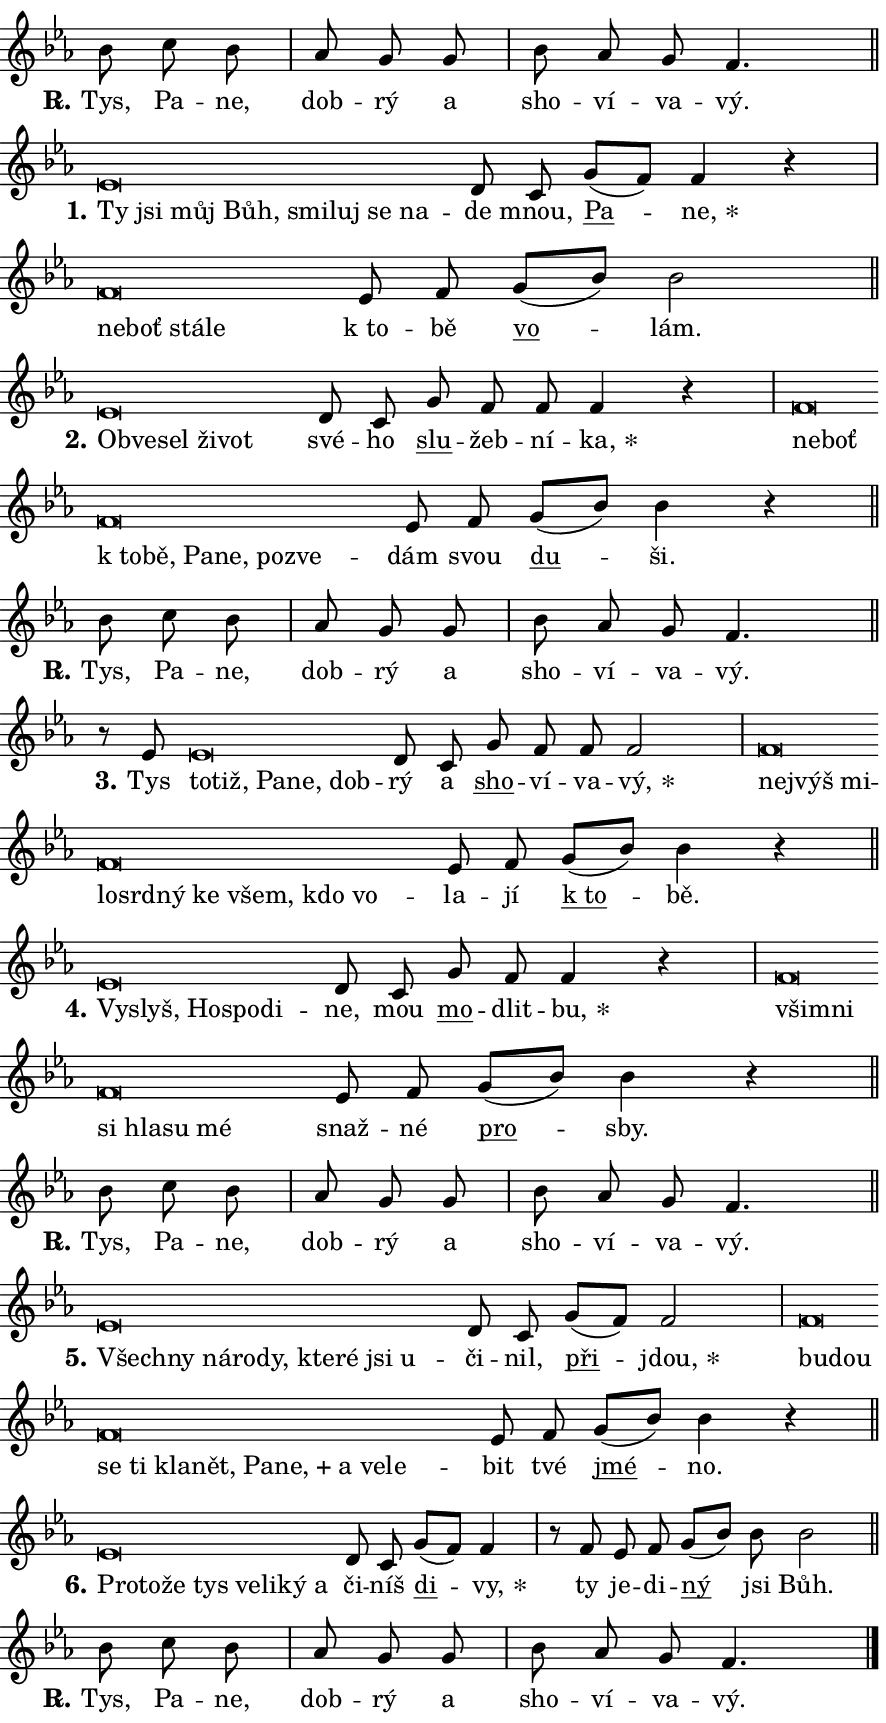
\version "2.24.0"
\header { tagline = "" }
\paper {
  indent = 0\cm
  top-margin = 0\cm
  right-margin = 0.13\cm % to fit lyric hyphens
  bottom-margin = 0\cm
  left-margin = 0\cm
  paper-width = 15\cm
  page-breaking = #ly:one-page-breaking
  system-system-spacing.basic-distance = #11
  score-system-spacing.basic-distance = #11
  ragged-last = ##f
}


%% Author: Thomas Morley
%% https://lists.gnu.org/archive/html/lilypond-user/2020-05/msg00002.html
#(define (line-position grob)
"Returns position of @var[grob} in current system:
   @code{'start}, if at first time-step
   @code{'end}, if at last time-step
   @code{'middle} otherwise
"
  (let* ((col (ly:item-get-column grob))
         (ln (ly:grob-object col 'left-neighbor))
         (rn (ly:grob-object col 'right-neighbor))
         (col-to-check-left (if (ly:grob? ln) ln col))
         (col-to-check-right (if (ly:grob? rn) rn col))
         (break-dir-left
           (and
             (ly:grob-property col-to-check-left 'non-musical #f)
             (ly:item-break-dir col-to-check-left)))
         (break-dir-right
           (and
             (ly:grob-property col-to-check-right 'non-musical #f)
             (ly:item-break-dir col-to-check-right))))
        (cond ((eqv? 1 break-dir-left) 'start)
              ((eqv? -1 break-dir-right) 'end)
              (else 'middle))))

#(define (tranparent-at-line-position vctor)
  (lambda (grob)
  "Relying on @code{line-position} select the relevant enry from @var{vctor}.
Used to determine transparency,"
    (case (line-position grob)
      ((end) (not (vector-ref vctor 0)))
      ((middle) (not (vector-ref vctor 1)))
      ((start) (not (vector-ref vctor 2))))))

noteHeadBreakVisibility =
#(define-music-function (break-visibility)(vector?)
"Makes @code{NoteHead}s transparent relying on @var{break-visibility}"
#{
  \override NoteHead.transparent =
    #(tranparent-at-line-position break-visibility)
#})

#(define delete-ledgers-for-transparent-note-heads
  (lambda (grob)
    "Reads whether a @code{NoteHead} is transparent.
If so this @code{NoteHead} is removed from @code{'note-heads} from
@var{grob}, which is supposed to be @code{LedgerLineSpanner}.
As a result ledgers are not printed for this @code{NoteHead}"
    (let* ((nhds-array (ly:grob-object grob 'note-heads))
           (nhds-list
             (if (ly:grob-array? nhds-array)
                 (ly:grob-array->list nhds-array)
                 '()))
           ;; Relies on the transparent-property being done before
           ;; Staff.LedgerLineSpanner.after-line-breaking is executed.
           ;; This is fragile ...
           (to-keep
             (remove
               (lambda (nhd)
                 (ly:grob-property nhd 'transparent #f))
               nhds-list)))
      ;; TODO find a better method to iterate over grob-arrays, similiar
      ;; to filter/remove etc for lists
      ;; For now rebuilt from scratch
      (set! (ly:grob-object grob 'note-heads)  '())
      (for-each
        (lambda (nhd)
          (ly:pointer-group-interface::add-grob grob 'note-heads nhd))
        to-keep))))

squashNotes = {
  \override NoteHead.X-extent = #'(-0.2 . 0.2)
  \override NoteHead.Y-extent = #'(-0.75 . 0)
  \override NoteHead.stencil =
    #(lambda (grob)
       (let ((pos (ly:grob-property grob 'staff-position)))
         (begin
           (if (< pos -7) (display "ERROR: Lower brevis then expected\n") (display ""))
           (if (<= pos -6) ly:text-interface::print ly:note-head::print))))
}
unSquashNotes = {
  \revert NoteHead.X-extent
  \revert NoteHead.Y-extent
  \revert NoteHead.stencil
}

hideNotes = \noteHeadBreakVisibility #begin-of-line-visible
unHideNotes = \noteHeadBreakVisibility #all-visible

% work-around for resetting accidentals
% https://lilypond.org/doc/v2.23/Documentation/notation/displaying-rhythms#unmetered-music
cadenzaMeasure = {
  \cadenzaOff
  \partial 1024 s1024
  \cadenzaOn
}

#(define-markup-command (accent layout props text) (markup?)
  "Underline accented syllable"
  (interpret-markup layout props
    #{\markup \override #'(offset . 4.3) \underline { #text }#}))

responsum = \markup \concat {
  "R" \hspace #-1.05 \path #0.1 #'((moveto 0 0.07) (lineto 0.9 0.8)) \hspace #0.05 "."
}

spaceSize = #0.6828661417322834 % exact space size for TeX Gyre Schola

\layout {
  \context {
    \Staff
    \remove "Time_signature_engraver"
    \override LedgerLineSpanner.after-line-breaking = #delete-ledgers-for-transparent-note-heads
  }
  \context {
    \Lyrics {
      \override LyricSpace.minimum-distance = \spaceSize
      \override LyricText.font-name = #"TeX Gyre Schola"
      \override LyricText.font-size = 1
      \override StanzaNumber.font-name = #"TeX Gyre Schola Bold"
      \override StanzaNumber.font-size = 1
    }
  }
  \context {
    \Score 
    \override NoteHead.text =
      #(lambda (grob) 
        (let ((pos (ly:grob-property grob 'staff-position)))
          #{\markup {
            \combine
              \halign #-0.55 \raise #(if (= pos -6) 0 0.5) \override #'(thickness . 2) \draw-line #'(3.2 . 0)
              \musicglyph "noteheads.sM1"
          }#}))
  }
}

% magnetic-lyrics.ily
%
%   written by
%     Jean Abou Samra <jean@abou-samra.fr>
%     Werner Lemberg <wl@gnu.org>
%
%   adapted by
%     Jiri Hon <jiri.hon@gmail.com>
%
% Version 2022-Apr-15

% https://www.mail-archive.com/lilypond-user@gnu.org/msg149350.html

#(define (Left_hyphen_pointer_engraver context)
   "Collect syllable-hyphen-syllable occurrences in lyrics and store
them in properties.  This engraver only looks to the left.  For
example, if the lyrics input is @code{foo -- bar}, it does the
following.

@itemize @bullet
@item
Set the @code{text} property of the @code{LyricHyphen} grob between
@q{foo} and @q{bar} to @code{foo}.

@item
Set the @code{left-hyphen} property of the @code{LyricText} grob with
text @q{foo} to the @code{LyricHyphen} grob between @q{foo} and
@q{bar}.
@end itemize

Use this auxiliary engraver in combination with the
@code{lyric-@/text::@/apply-@/magnetic-@/offset!} hook."
   (let ((hyphen #f)
         (text #f))
     (make-engraver
      (acknowledgers
       ((lyric-syllable-interface engraver grob source-engraver)
        (set! text grob)))
      (end-acknowledgers
       ((lyric-hyphen-interface engraver grob source-engraver)
        ;(when (not (grob::has-interface grob 'lyric-space-interface))
          (set! hyphen grob)));)
      ((stop-translation-timestep engraver)
       (when (and text hyphen)
         (ly:grob-set-object! text 'left-hyphen hyphen))
       (set! text #f)
       (set! hyphen #f)))))

#(define (lyric-text::apply-magnetic-offset! grob)
   "If the space between two syllables is less than the value in
property @code{LyricText@/.details@/.squash-threshold}, move the right
syllable to the left so that it gets concatenated with the left
syllable.

Use this function as a hook for
@code{LyricText@/.after-@/line-@/breaking} if the
@code{Left_@/hyphen_@/pointer_@/engraver} is active."
   (let ((hyphen (ly:grob-object grob 'left-hyphen #f)))
     (when hyphen
       (let ((left-text (ly:spanner-bound hyphen LEFT)))
         (when (grob::has-interface left-text 'lyric-syllable-interface)
           (let* ((common (ly:grob-common-refpoint grob left-text X))
                  (this-x-ext (ly:grob-extent grob common X))
                  (left-x-ext
                   (begin
                     ;; Trigger magnetism for left-text.
                     (ly:grob-property left-text 'after-line-breaking)
                     (ly:grob-extent left-text common X)))
                  ;; `delta` is the gap width between two syllables.
                  (delta (- (interval-start this-x-ext)
                            (interval-end left-x-ext)))
                  (details (ly:grob-property grob 'details))
                  (threshold (assoc-get 'squash-threshold details 0.2)))
             (when (< delta threshold)
               (let* (;; We have to manipulate the input text so that
                      ;; ligatures crossing syllable boundaries are not
                      ;; disabled.  For languages based on the Latin
                      ;; script this is essentially a beautification.
                      ;; However, for non-Western scripts it can be a
                      ;; necessity.
                      (lt (ly:grob-property left-text 'text))
                      (rt (ly:grob-property grob 'text))
                      (is-space (grob::has-interface hyphen 'lyric-space-interface))
                      (space (if is-space " " ""))
                      (extra-delta (if is-space spaceSize 0))
                      ;; Append new syllable.
                      (ltrt-space (if (and (string? lt) (string? rt))
                                (string-append lt space rt)
                                (make-concat-markup (list lt space rt))))
                      ;; Right-align `ltrt` to the right side.
                      (ltrt-space-markup (grob-interpret-markup
                               grob
                               (make-translate-markup
                                (cons (interval-length this-x-ext) 0)
                                (make-right-align-markup ltrt-space)))))
                 (begin
                   ;; Don't print `left-text`.
                   (ly:grob-set-property! left-text 'stencil #f)
                   ;; Set text and stencil (which holds all collected
                   ;; syllables so far) and shift it to the left.
                   (ly:grob-set-property! grob 'text ltrt-space)
                   (ly:grob-set-property! grob 'stencil ltrt-space-markup)
                   (ly:grob-translate-axis! grob (- (- delta extra-delta)) X))))))))))


#(define (lyric-hyphen::displace-bounds-first grob)
   ;; Make very sure this callback isn't triggered too early.
   (let ((left (ly:spanner-bound grob LEFT))
         (right (ly:spanner-bound grob RIGHT)))
     (ly:grob-property left 'after-line-breaking)
     (ly:grob-property right 'after-line-breaking)
     (ly:lyric-hyphen::print grob)))

squashThreshold = #0.4

\layout {
  \context {
    \Lyrics
    \consists #Left_hyphen_pointer_engraver
    \override LyricText.after-line-breaking =
      #lyric-text::apply-magnetic-offset!
    \override LyricHyphen.stencil = #lyric-hyphen::displace-bounds-first
    \override LyricText.details.squash-threshold = \squashThreshold
    \override LyricHyphen.minimum-distance = 0
    \override LyricHyphen.minimum-length = \squashThreshold
  }
}

squashText = \override LyricText.details.squash-threshold = 9999
unSquashText = \override LyricText.details.squash-threshold = \squashThreshold

leftText = \override LyricText.self-alignment-X = #LEFT
unLeftText = \revert LyricText.self-alignment-X

starOffset = #(lambda (grob) 
                (let ((x_offset (ly:self-alignment-interface::aligned-on-x-parent grob)))
                  (if (= x_offset 0) 0 (+ x_offset 1.2))))

star = #(define-music-function (syllable)(string?)
"Append star separator at the end of a syllable"
#{
  \once \override LyricText.X-offset = #starOffset
  \lyricmode { \markup {
    #syllable
    \override #'((font-name . "TeX Gyre Schola Bold")) \hspace #0.2 \lower #0.65 \larger "*"
  } }
#})

starAccent = #(define-music-function (syllable)(string?)
"Append star separator at the end of a syllable and make accent"
#{
  \once \override LyricText.X-offset = #starOffset
  \lyricmode { \markup {
    \accent #syllable
    \override #'((font-name . "TeX Gyre Schola Bold")) \hspace #0.2 \lower #0.65 \larger "*"
  } }
#})

breath = #(define-music-function (syllable)(string?)
"Append breathing indicator at the end of a syllable"
#{
  \lyricmode { \markup { #syllable "+" } }
#})

optionalBreath = #(define-music-function (syllable)(string?)
"Append optional breathing indicator at the end of a syllable"
#{
  \lyricmode { \markup { #syllable "(+)" } }
#})


\score {
    <<
        \new Voice = "melody" { \cadenzaOn \key es \major \relative { bes'8 c bes \cadenzaMeasure \bar "|" as g g \cadenzaMeasure \bar "|" bes as g f4. \cadenzaMeasure \bar "||" \break } }
        \new Lyrics \lyricsto "melody" { \lyricmode { \set stanza = \responsum
Tys, Pa -- ne, dob -- rý a sho -- ví -- va -- vý. } }
    >>
    \layout {}
}

\score {
    <<
        \new Voice = "melody" { \cadenzaOn \key es \major \relative { \squashNotes es'\breve*1/16 \hideNotes \breve*1/16 \bar "" \breve*1/16 \bar "" \breve*1/16 \bar "" \breve*1/16 \bar "" \breve*1/16 \bar "" \breve*1/16 \breve*1/16 \bar "" \unHideNotes \unSquashNotes d8 c \bar "" g'[( f)] f4 r \cadenzaMeasure \bar "|" \squashNotes f\breve*1/16 \hideNotes \breve*1/16 \bar "" \breve*1/16 \breve*1/16 \bar "" \unHideNotes \unSquashNotes es8 f \bar "" g[( bes)] bes2 \cadenzaMeasure \bar "||" \break } }
        \new Lyrics \lyricsto "melody" { \lyricmode { \set stanza = "1."
\leftText Ty \squashText jsi můj Bůh, smi -- luj se na -- \unLeftText \unSquashText de mnou, \markup \accent Pa -- \star ne, \leftText ne -- \squashText boť stá -- le \unLeftText \unSquashText "k to" -- bě \markup \accent vo -- lám. } }
    >>
    \layout {}
}

\score {
    <<
        \new Voice = "melody" { \cadenzaOn \key es \major \relative { \squashNotes es'\breve*1/16 \hideNotes \breve*1/16 \bar "" \breve*1/16 \bar "" \breve*1/16 \breve*1/16 \bar "" \unHideNotes \unSquashNotes d8 c \bar "" g' f f f4 r \cadenzaMeasure \bar "|" \squashNotes f\breve*1/16 \hideNotes \breve*1/16 \bar "" \breve*1/16 \bar "" \breve*1/16 \bar "" \breve*1/16 \bar "" \breve*1/16 \bar "" \breve*1/16 \breve*1/16 \bar "" \unHideNotes \unSquashNotes es8 f \bar "" g[( bes)] bes4 r \cadenzaMeasure \bar "||" \break } }
        \new Lyrics \lyricsto "melody" { \lyricmode { \set stanza = "2."
\leftText Ob -- \squashText ve -- sel ži -- vot \unLeftText \unSquashText své -- ho \markup \accent slu -- žeb -- ní -- \star ka, \leftText ne -- \squashText boť "k to" -- bě, Pa -- ne, po -- zve -- \unLeftText \unSquashText dám svou \markup \accent du -- ši. } }
    >>
    \layout {}
}

\score {
    <<
        \new Voice = "melody" { \cadenzaOn \key es \major \relative { bes'8 c bes \cadenzaMeasure \bar "|" as g g \cadenzaMeasure \bar "|" bes as g f4. \cadenzaMeasure \bar "||" \break } }
        \new Lyrics \lyricsto "melody" { \lyricmode { \set stanza = \responsum
Tys, Pa -- ne, dob -- rý a sho -- ví -- va -- vý. } }
    >>
    \layout {}
}

\score {
    <<
        \new Voice = "melody" { \cadenzaOn \key es \major \relative { r8 es'8 \squashNotes es\breve*1/16 \hideNotes \breve*1/16 \bar "" \breve*1/16 \bar "" \breve*1/16 \breve*1/16 \bar "" \unHideNotes \unSquashNotes d8 c \bar "" g' f f f2 \cadenzaMeasure \bar "|" \squashNotes f\breve*1/16 \hideNotes \breve*1/16 \bar "" \breve*1/16 \bar "" \breve*1/16 \bar "" \breve*1/16 \bar "" \breve*1/16 \bar "" \breve*1/16 \bar "" \breve*1/16 \bar "" \breve*1/16 \breve*1/16 \bar "" \unHideNotes \unSquashNotes es8 f \bar "" g[( bes)] bes4 r \cadenzaMeasure \bar "||" \break } }
        \new Lyrics \lyricsto "melody" { \lyricmode { \set stanza = "3."
Tys \leftText to -- \squashText tiž, Pa -- ne, dob -- \unLeftText \unSquashText rý a \markup \accent sho -- ví -- va -- \star vý, \leftText nej -- \squashText výš mi -- lo -- srd -- ný ke všem, kdo vo -- \unLeftText \unSquashText la -- jí \markup \accent "k to" -- bě. } }
    >>
    \layout {}
}

\score {
    <<
        \new Voice = "melody" { \cadenzaOn \key es \major \relative { \squashNotes es'\breve*1/16 \hideNotes \breve*1/16 \bar "" \breve*1/16 \bar "" \breve*1/16 \breve*1/16 \bar "" \unHideNotes \unSquashNotes d8 c \bar "" g' f f4 r \cadenzaMeasure \bar "|" \squashNotes f\breve*1/16 \hideNotes \breve*1/16 \bar "" \breve*1/16 \bar "" \breve*1/16 \bar "" \breve*1/16 \breve*1/16 \bar "" \unHideNotes \unSquashNotes es8 f \bar "" g[( bes)] bes4 r \cadenzaMeasure \bar "||" \break } }
        \new Lyrics \lyricsto "melody" { \lyricmode { \set stanza = "4."
\leftText Vy -- \squashText slyš, Ho -- spo -- di -- \unLeftText \unSquashText ne, mou \markup \accent mo -- dlit -- \star bu, \leftText všim -- \squashText ni si hla -- su mé \unLeftText \unSquashText snaž -- né \markup \accent pro -- sby. } }
    >>
    \layout {}
}

\score {
    <<
        \new Voice = "melody" { \cadenzaOn \key es \major \relative { bes'8 c bes \cadenzaMeasure \bar "|" as g g \cadenzaMeasure \bar "|" bes as g f4. \cadenzaMeasure \bar "||" \break } }
        \new Lyrics \lyricsto "melody" { \lyricmode { \set stanza = \responsum
Tys, Pa -- ne, dob -- rý a sho -- ví -- va -- vý. } }
    >>
    \layout {}
}

\score {
    <<
        \new Voice = "melody" { \cadenzaOn \key es \major \relative { \squashNotes es'\breve*1/16 \hideNotes \breve*1/16 \bar "" \breve*1/16 \bar "" \breve*1/16 \bar "" \breve*1/16 \bar "" \breve*1/16 \bar "" \breve*1/16 \bar "" \breve*1/16 \breve*1/16 \bar "" \unHideNotes \unSquashNotes d8 c \bar "" g'[( f)] f2 \cadenzaMeasure \bar "|" \squashNotes f\breve*1/16 \hideNotes \breve*1/16 \bar "" \breve*1/16 \bar "" \breve*1/16 \bar "" \breve*1/16 \bar "" \breve*1/16 \bar "" \breve*1/16 \bar "" \breve*1/16 \bar "" \breve*1/16 \bar "" \breve*1/16 \breve*1/16 \bar "" \unHideNotes \unSquashNotes es8 f \bar "" g[( bes)] bes4 r \cadenzaMeasure \bar "||" \break } }
        \new Lyrics \lyricsto "melody" { \lyricmode { \set stanza = "5."
\leftText Všech -- \squashText ny ná -- ro -- dy, kte -- ré jsi u -- \unLeftText \unSquashText či -- nil, \markup \accent při -- \star jdou, \leftText bu -- \squashText dou se ti kla -- nět, Pa -- \breath "ne," a ve -- le -- \unLeftText \unSquashText bit tvé \markup \accent jmé -- no. } }
    >>
    \layout {}
}

\score {
    <<
        \new Voice = "melody" { \cadenzaOn \key es \major \relative { \squashNotes es'\breve*1/16 \hideNotes \breve*1/16 \bar "" \breve*1/16 \bar "" \breve*1/16 \bar "" \breve*1/16 \bar "" \breve*1/16 \bar "" \breve*1/16 \breve*1/16 \bar "" \unHideNotes \unSquashNotes d8 c \bar "" g'[( f)] f4 \cadenzaMeasure \bar "|" r8 f8 es8 f \bar "" g[( bes)] bes bes2 \cadenzaMeasure \bar "||" \break } }
        \new Lyrics \lyricsto "melody" { \lyricmode { \set stanza = "6."
\leftText Pro -- \squashText to -- že tys ve -- li -- ký a \unLeftText \unSquashText či -- níš \markup \accent di -- \star vy, ty je -- di -- \markup \accent ný jsi Bůh. } }
    >>
    \layout {}
}

\score {
    <<
        \new Voice = "melody" { \cadenzaOn \key es \major \relative { bes'8 c bes \cadenzaMeasure \bar "|" as g g \cadenzaMeasure \bar "|" bes as g f4. \cadenzaMeasure \bar "||" \break } \bar "|." }
        \new Lyrics \lyricsto "melody" { \lyricmode { \set stanza = \responsum
Tys, Pa -- ne, dob -- rý a sho -- ví -- va -- vý. } }
    >>
    \layout {}
}
